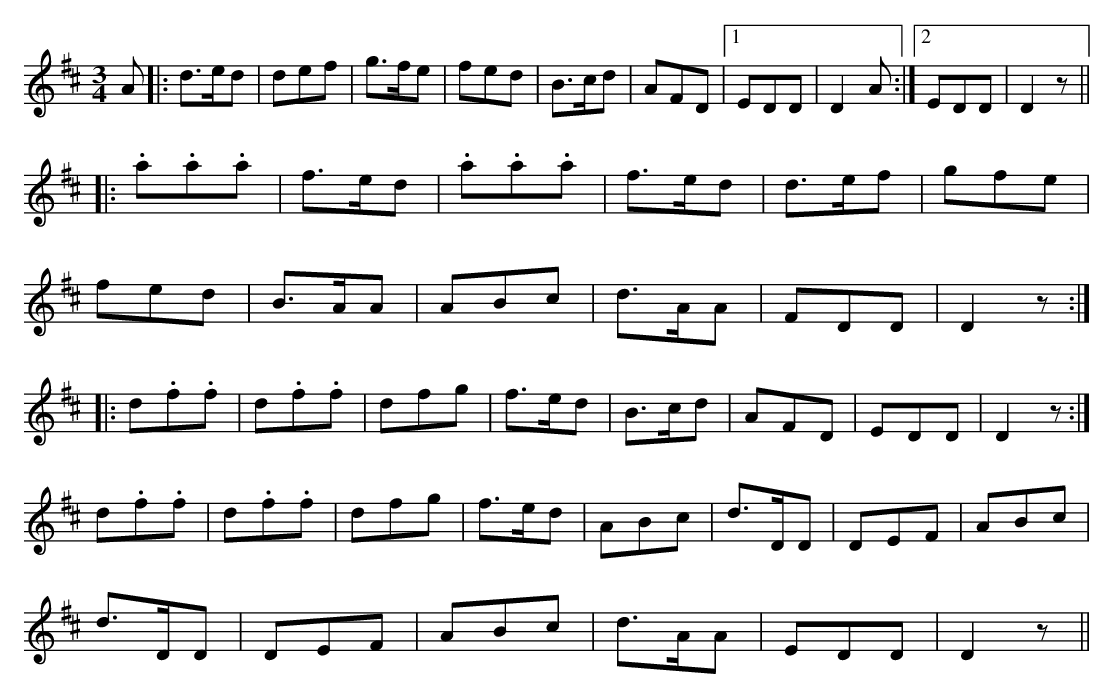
X:1
M:3/4
K:D
A|:d>ed|def|g>fe|fed|B>cd|AFD|1 EDD|D2 A:|2 EDD|D2 z||
|:.a.a.a|f>ed|.a.a.a|f>ed|d>ef|gfe|
fed|B>AA|ABc|d>AA|FDD|D2 z:|
|:d.f.f|d.f.f|dfg|f>ed|B>cd|AFD|EDD|D2 z:|
d.f.f|d.f.f|dfg|f>ed|ABc|d>DD|DEF|ABc|
d>DD|DEF|ABc|d>AA|EDD|D2 z||
